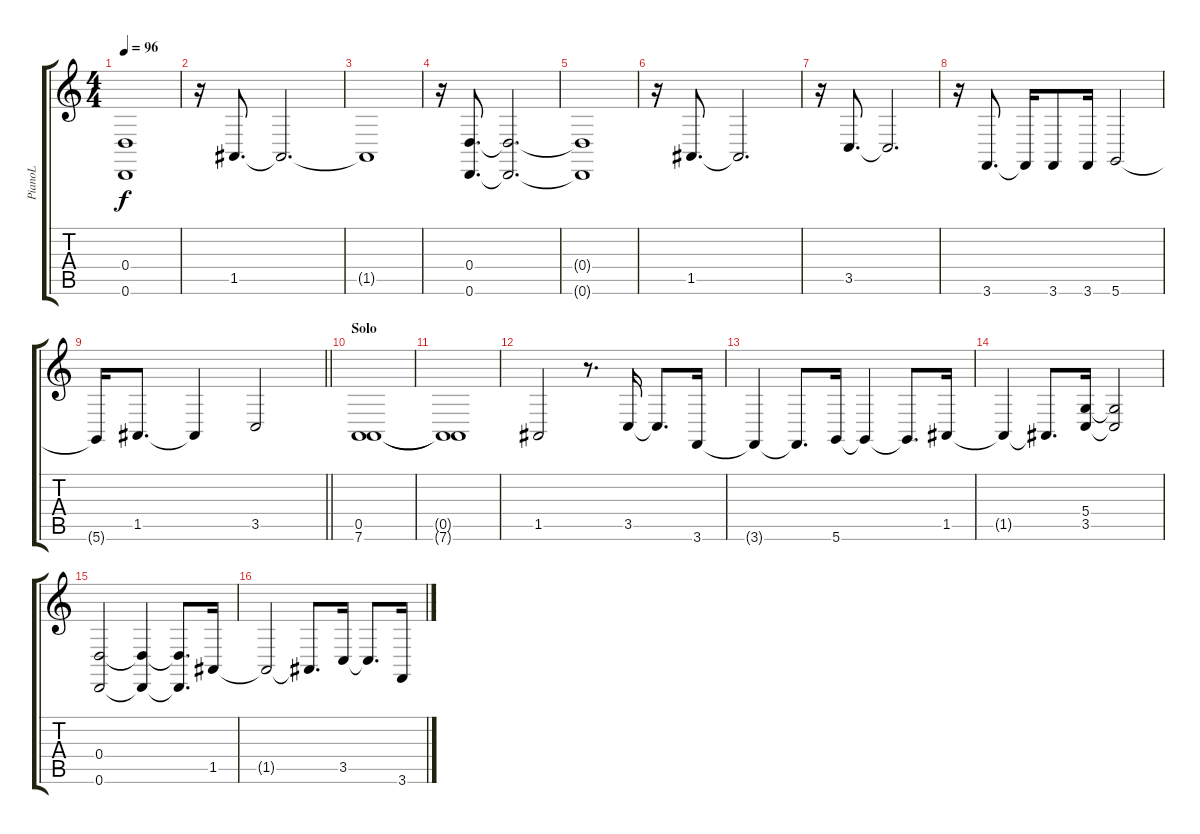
\track ("PianoL" "PianoL") {instrument acousticgrandpiano}
\staff {score tabs}
\tuning (E4 B3 G3 D3 A2 D2) {hide}
\ts (4 4)
\tempo 96
\clef g2
\ks c
(0.4{t} 0.6{t}).1{dy f} |
r.16 1.5.8{d} 1.5{t}.2{d} |
1.5{t}.1 |
r.16 (0.4 0.6).8{d} (0.4{t} 0.6{t}).2{d} |
(0.4{t} 0.6{t}).1 |
r.16 1.5.8{d} 1.5{t}.2{d} |
r.16 3.5.8{d} 3.5{t}.2{d} |
r.16 3.6.8{d} 3.6{t}.16 3.6.8 3.6.16 5.6.2 |
\barLineRight lightlight
5.6{t}.16 1.5.8{d} 1.5{t}.4 3.5.2 |
\section ("" "Solo")
(0.5 7.6).1 |
(0.5{t} 7.6{t}).1 |
1.5.2 r.8{d} 3.5.16 3.5{t}.8{d} 3.6.16 |
3.6{t}.4 3.6{t}.8{d} 5.6.16 5.6{t}.4 5.6{t}.8{d} 1.5.16 |
1.5{t}.4 1.5{t}.8{d} (5.4 3.5).16 (5.4{t} 3.5{t}).2 |
(0.4 0.6).2 (0.4{t} 0.6{t}).4 (0.4{t} 0.6{t}).8{d} 1.5.16 |
1.5{t}.2 1.5{t}.8{d} 3.5.16 3.5{t}.8{d} 3.6.16
